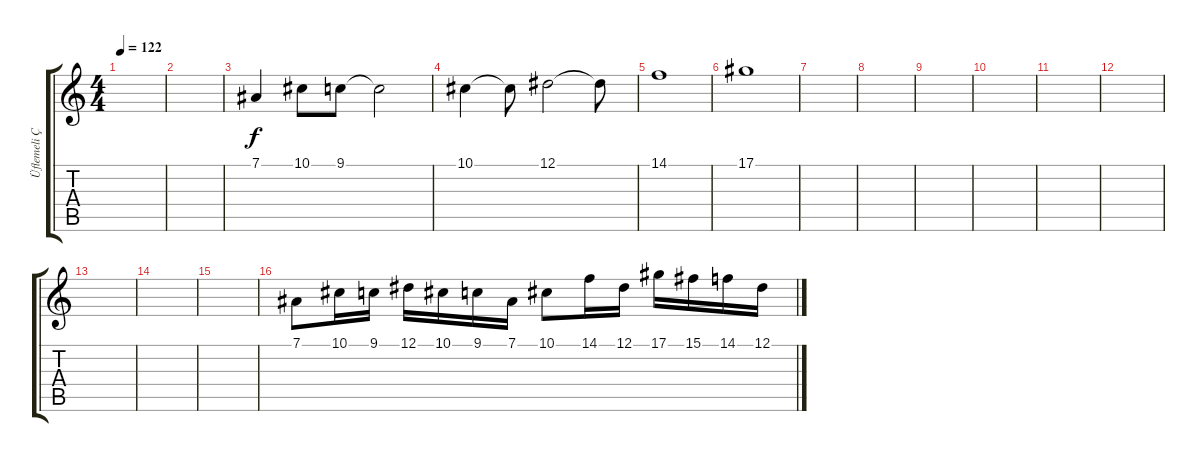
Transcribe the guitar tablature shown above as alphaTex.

\track ("Üflemeli Çalgılar-4" "Üflemeli Ç") {instrument panflute}
\staff {score tabs}
\tuning (Eb4 Bb3 Gb3 Db3 Ab2 Eb2) {hide}
\ts (4 4)
\tempo 122
\clef g2
\ks c
|
|
7.1.4{volume 16} 10.1.8 9.1.8 9.1{t}.2 |
10.1.4 10.1{t}.8 12.1.2 12.1{t}.8 |
14.1.1 |
17.1.1 |
|
|
|
|
|
|
|
|
|
7.1.8 10.1.16 9.1.16 12.1.16 10.1.16 9.1.16 7.1.16 10.1.8 14.1.16 12.1.16 17.1.16 15.1.16 14.1.16 12.1.16
